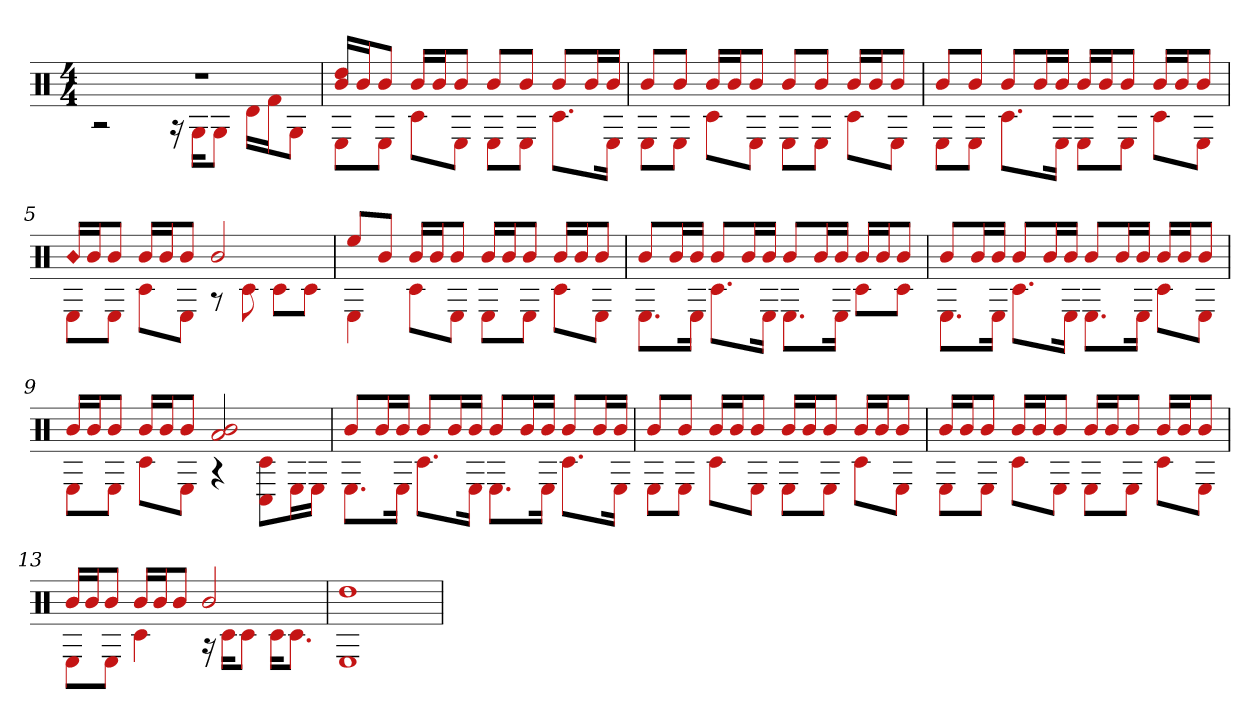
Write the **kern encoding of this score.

**kern
*part1
*staff1
*clefX
*k[]
*M4/4
=1
*^
1r	2r
.	16r
.	16GKL
.	8GJ
.	16dLL
.	16f#J
.	8GJ
=2	=2
16dd 16bLL	8EL
16bJ	.
8bJ	8EJ
16bLL	8c#L
16bJ	.
8bJ	8EJ
8bL	8EL
8bJ	8EJ
8bL	8.c#L
16bL	.
16bJJ	16EJk
=3	=3
8bL	8EL
8bJ	8EJ
16bLL	8c#L
16bJ	.
8bJ	8EJ
8bL	8EL
8bJ	8EJ
16bLL	8c#L
16bJ	.
8bJ	8EJ
=4	=4
8bL	8EL
8bJ	8EJ
8bL	8.c#L
16bL	.
16bJJ	16EJk
16bLL	8EL
16bJ	.
8bJ	8EJ
16bLL	8c#L
16bJ	.
8bJ	8EJ
=5	=5
!LO:N:head=diamond	!
16bLL	8EL
16bJ	.
8bJ	8EJ
16bLL	8c#L
16bJ	.
8bJ	8EJ
2b	8r
.	8c#
.	8c#L
.	8c#J
=6	=6
8eeL	4E
8bJ	.
16bLL	8c#L
16bJ	.
8bJ	8EJ
16bLL	8EL
16bJ	.
8bJ	8EJ
16bLL	8c#L
16bJ	.
8bJ	8EJ
=7	=7
8bL	8.EL
16bL	.
16bJJ	16EJk
8bL	8.c#L
16bL	.
16bJJ	16EJk
8bL	8.EL
16bL	.
16bJJ	16EJk
16bLL	8c#L
16bJ	.
8bJ	8c#J
=8	=8
8bL	8.EL
16bL	.
16bJJ	16EJk
8bL	8.c#L
16bL	.
16bJJ	16EJk
8bL	8.EL
16bL	.
16bJJ	16EJk
16bLL	8c#L
16bJ	.
8bJ	8EJ
=9	=9
16bLL	8EL
16bJ	.
8bJ	8EJ
16bLL	8c#L
16bJ	.
8bJ	8EJ
2a 2b	4r
.	8C# 8c#L
.	16EL
.	16EJJ
=10	=10
8bL	8.EL
16bL	.
16bJJ	16EJk
8bL	8.c#L
16bL	.
16bJJ	16EJk
8bL	8.EL
16bL	.
16bJJ	16EJk
8bL	8.c#L
16bL	.
16bJJ	16EJk
=11	=11
8bL	8EL
8bJ	8EJ
16bLL	8c#L
16bJ	.
8bJ	8EJ
16bLL	8EL
16bJ	.
8bJ	8EJ
16bLL	8c#L
16bJ	.
8bJ	8EJ
=12	=12
16bLL	8EL
16bJ	.
8bJ	8EJ
16bLL	8c#L
16bJ	.
8bJ	8EJ
16bLL	8EL
16bJ	.
8bJ	8EJ
16bLL	8c#L
16bJ	.
8bJ	8EJ
=13	=13
16bLL	8EL
16bJ	.
8bJ	8EJ
16bLL	4c#
16bJ	.
8bJ	.
2b	16r
.	16c#KL
.	8c#J
.	16c#KL
.	8.c#J
=14	=14
1dd	1E
*v	*v
=
*-
